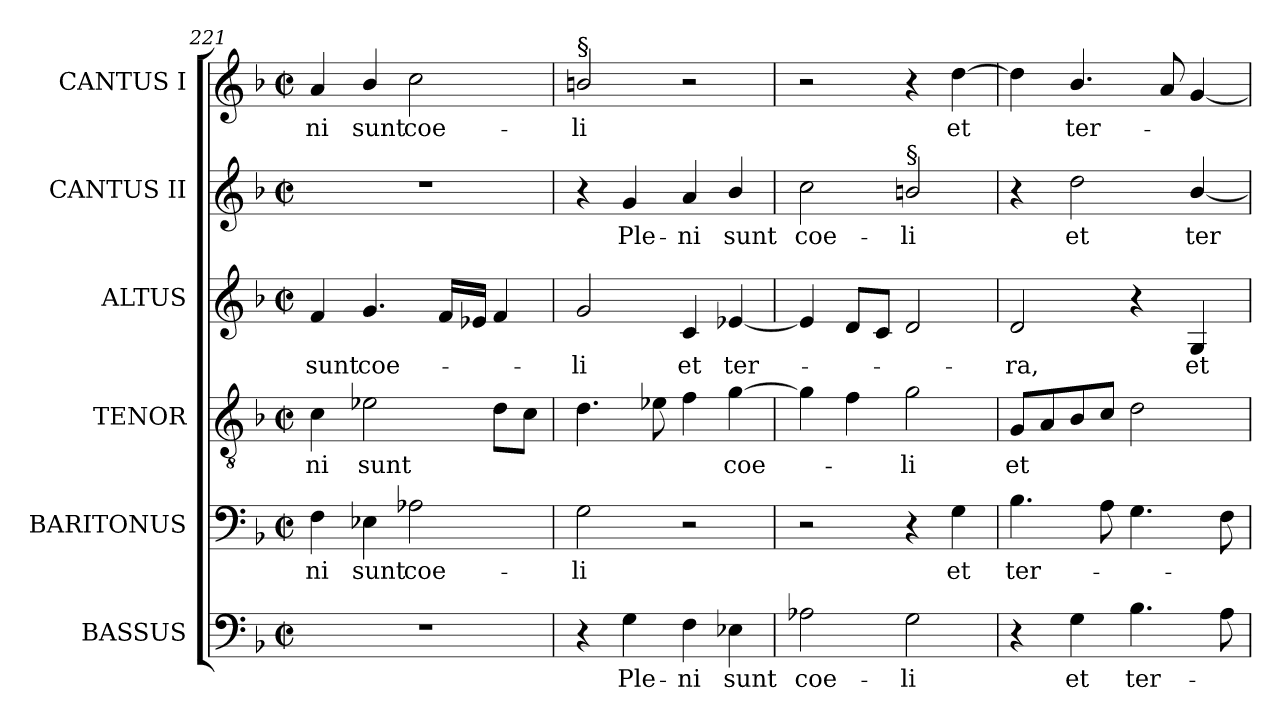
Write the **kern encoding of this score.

**kern	**text	**kern	**text	**kern	**text	**kern	**text	**kern	**text	**kern	**text
*part6	*part6	*part5	*part5	*part4	*part4	*part3	*part3	*part2	*part2	*part1	*part1
*staff6	*staff6	*staff5	*staff5	*staff4	*staff4	*staff3	*staff3	*staff2	*staff2	*staff1	*staff1
*I"BASSUS	*	*I"BARITONUS	*	*I"TENOR	*	*I"ALTUS	*	*I"CANTUS II	*	*I"CANTUS I	*
*I'B.	*	*I'Bar.	*	*I'T.	*	*I'A.	*	*	*	*	*
*clefF4	*	*clefF4	*	*clefGv2	*	*clefG2	*	*clefG2	*	*clefG2	*
*	*	*	*	*ITrd7c12	*	*	*	*	*	*	*
*k[b-]	*	*k[b-]	*	*k[b-]	*	*k[b-]	*	*k[b-]	*	*k[b-]	*
*F:	*	*F:	*	*F:	*	*F:	*	*F:	*	*F:	*
*M2/2	*	*M2/2	*	*M2/2	*	*M2/2	*	*M2/2	*	*M2/2	*
*met(c|)	*	*met(c|)	*	*met(c|)	*	*met(c|)	*	*met(c|)	*	*met(c|)	*
=221	=221	=221	=221	=221	=221	=221	=221	=221	=221	=221	=221
!	!	!	!LO:LY:b:color=#000000	!	!	!	!	!	!	!	!
!	!	!	!	!	!LO:LY:b:color=#000000	!	!	!	!	!	!
!	!	!	!	!	!	!	!LO:LY:b:color=#000000	!	!	!	!
!	!	!	!	!	!	!	!	!	!	!	!LO:LY:b:color=#000000
1r	.	4Fi\	-ni	4Ci\	-ni	4fi/	sunt	1r	.	4ai/	-ni
!	!	!	!LO:LY:b:color=#000000	!	!	!	!	!	!	!	!
!	!	!	!	!	!LO:LY:b:color=#000000	!	!	!	!	!	!
!	!	!	!	!	!	!	!LO:LY:b:color=#000000	!	!	!	!
!	!	!	!	!	!	!	!	!	!	!	!LO:LY:b:color=#000000
.	.	4E-Xi\	sunt	2E-Xi\	sunt	4.gi/	coe-	.	.	4b-i/	sunt
!	!	!	!LO:LY:b:color=#000000	!	!	!	!	!	!	!	!
!	!	!	!	!	!	!	!	!	!	!	!LO:LY:b:color=#000000
.	.	2A-Xi\	coe-	.	.	.	.	.	.	2cci\	coe-
.	.	.	.	.	.	16fi/LL	.	.	.	.	.
.	.	.	.	.	.	16e-Xi/JJ	.	.	.	.	.
.	.	.	.	8Di\L	.	4fi/	.	.	.	.	.
.	.	.	.	8Ci\J	.	.	.	.	.	.	.
=222	=222	=222	=222	=222	=222	=222	=222	=222	=222	=222	=222
!	!	!	!LO:LY:b:color=#000000	!	!	!	!	!	!	!	!
!	!	!	!	!	!	!	!LO:LY:b:color=#000000	!	!	!	!
!	!	!	!	!	!	!	!	!	!	!LO:TX:a:t=§	!
!	!	!	!	!	!	!	!	!	!	!	!LO:LY:b:color=#000000
4r	.	2Gi\	-li	4.Di\	.	2gi/	-li	4r	.	2bi/	-li
!	!LO:LY:b:color=#000000	!	!	!	!	!	!	!	!	!	!
!	!	!	!	!	!	!	!	!	!LO:LY:b:color=#000000	!	!
4Gi\	Ple-	.	.	.	.	.	.	4gi/	Ple-	.	.
.	.	.	.	8E-Xi\	.	.	.	.	.	.	.
!	!LO:LY:b:color=#000000	!	!	!	!	!	!	!	!	!	!
!	!	!	!	!	!	!	!LO:LY:b:color=#000000	!	!	!	!
!	!	!	!	!	!	!	!	!	!LO:LY:b:color=#000000	!	!
4Fi\	-ni	2r	.	4Fi\	.	4ci/	et	4ai/	-ni	2r	.
!	!LO:LY:b:color=#000000	!	!	!	!	!	!	!	!	!	!
!	!	!	!	!	!LO:LY:b:color=#000000	!	!	!	!	!	!
!	!	!	!	!	!	!	!LO:LY:b:color=#000000	!	!	!	!
!	!	!	!	!	!	!	!	!	!LO:LY:b:color=#000000	!	!
4E-Xi\	sunt	.	.	[4Gi\	coe-	[4e-Xi/	ter-	4b-i/	sunt	.	.
=223	=223	=223	=223	=223	=223	=223	=223	=223	=223	=223	=223
!	!LO:LY:b:color=#000000	!	!	!	!	!	!	!	!	!	!
!	!	!	!	!	!	!	!	!	!LO:LY:b:color=#000000	!	!
2A-Xi\	coe-	2r	.	4Gi\]	.	4e-i/]	.	2cci\	coe-	2r	.
.	.	.	.	4Fi\	.	8di/L	.	.	.	.	.
.	.	.	.	.	.	8ci/J	.	.	.	.	.
!	!LO:LY:b:color=#000000	!	!	!	!	!	!	!	!	!	!
!	!	!	!	!	!LO:LY:b:color=#000000	!	!	!	!	!	!
!	!	!	!	!	!	!	!	!LO:TX:a:t=§	!	!	!
!	!	!	!	!	!	!	!	!	!LO:LY:b:color=#000000	!	!
2Gi\	-li	4r	.	2Gi\	-li	2di/	.	2bi/	-li	4r	.
!	!	!	!LO:LY:b:color=#000000	!	!	!	!	!	!	!	!
!	!	!	!	!	!	!	!	!	!	!	!LO:LY:b:color=#000000
.	.	4Gi\	et	.	.	.	.	.	.	[4ddi\	et
!!LO:PB:g=z
=224	=224	=224	=224	=224	=224	=224	=224	=224	=224	=224	=224
!	!	!	!LO:LY:b:color=#000000	!	!	!	!	!	!	!	!
!	!	!	!	!	!LO:LY:b:color=#000000	!	!	!	!	!	!
!	!	!	!	!	!	!	!LO:LY:b:color=#000000	!	!	!	!
4r	.	4.B-i\	ter-	8GGi/L	et	2di/	-ra,	4r	.	4ddi\]	.
.	.	.	.	8AAi/	.	.	.	.	.	.	.
!	!LO:LY:b:color=#000000	!	!	!	!	!	!	!	!	!	!
!	!	!	!	!	!	!	!	!	!LO:LY:b:color=#000000	!	!
!	!	!	!	!	!	!	!	!	!	!	!LO:LY:b:color=#000000
4Gi\	et	.	.	8BB-i/	.	.	.	2ddi\	et	4.b-i/	ter-
.	.	8Ai\	.	8Ci/J	.	.	.	.	.	.	.
!	!LO:LY:b:color=#000000	!	!	!	!	!	!	!	!	!	!
4.B-i\	ter-	4.Gi\	.	2Di\	.	4r	.	.	.	.	.
.	.	.	.	.	.	.	.	.	.	8ai/	.
!	!	!	!	!	!	!	!LO:LY:b:color=#000000	!	!	!	!
!	!	!	!	!	!	!	!	!	!LO:LY:b:color=#000000	!	!
.	.	.	.	.	.	4Gi/	et	[4b-i/	ter-	[4gi/	.
8Ai\	.	8Fi\	.	.	.	.	.	.	.	.	.
=	=	=	=	=	=	=	=	=	=	=	=
*-	*-	*-	*-	*-	*-	*-	*-	*-	*-	*-	*-
